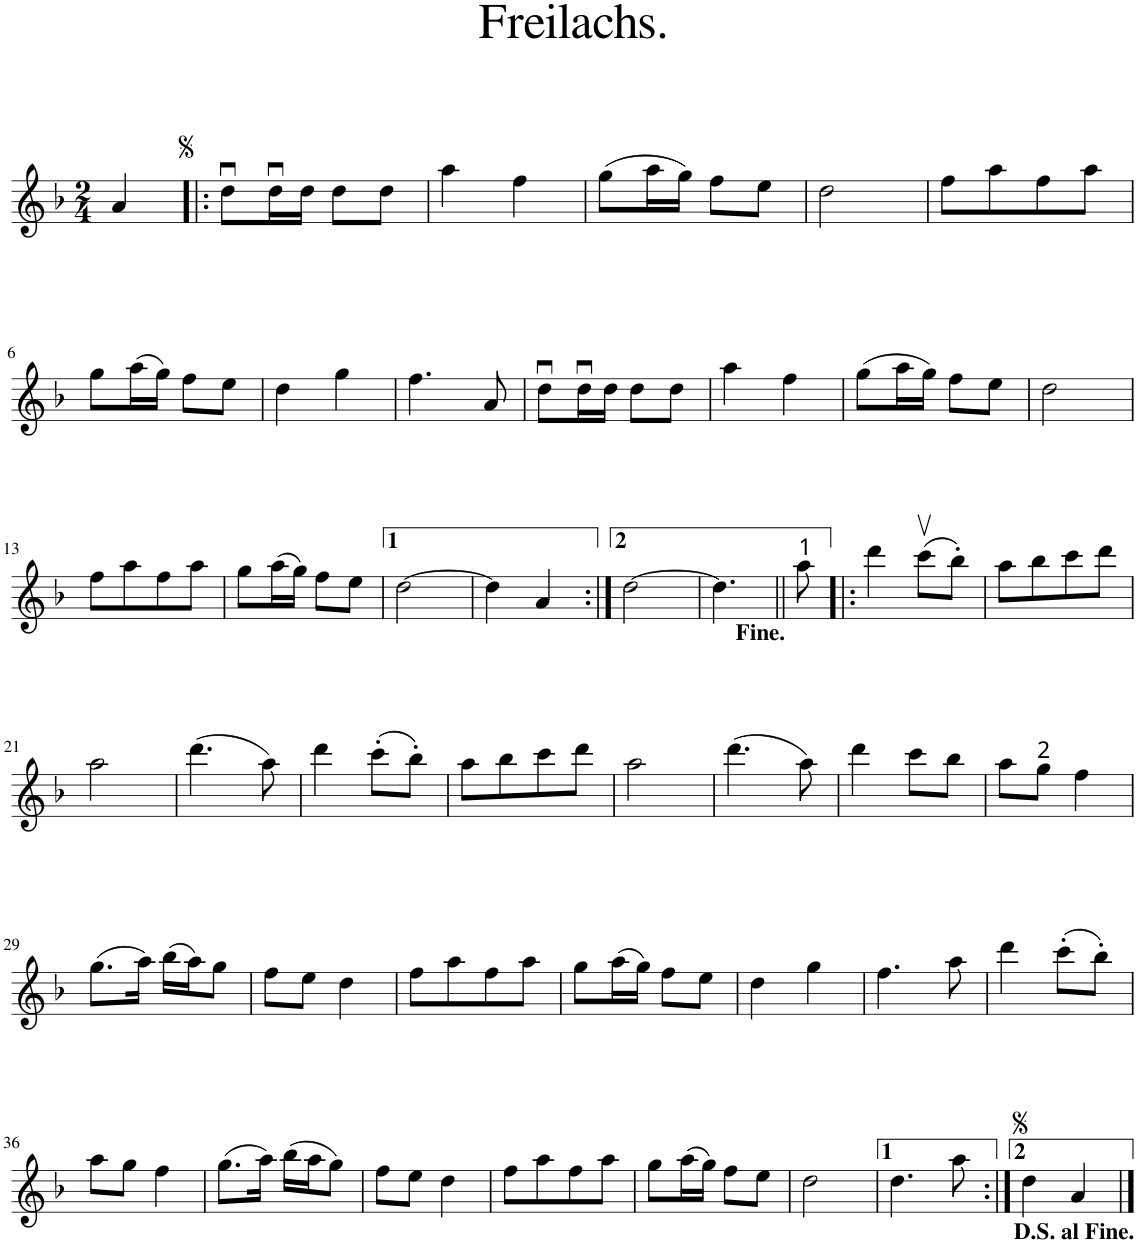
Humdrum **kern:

**kern
*part1
*staff1
*I"Piano
*I'Pno.
*clefG2
*k[b-]
*d:
*M2/4
=
4a/
=1!|:
8ddu\L
16ddu\L
16dd\JJ
8dd\L
8dd\J
=2
4aa\
4ff\
=3
(8gg\L
16aa\L
16gg\JJ)
8ff\L
8ee\J
=4
2dd\
=5
8ff\L
8aa\
8ff\
8aa\J
!!LO:LB:g=z
=6
8gg\L
(16aa\L
16gg\JJ)
8ff\L
8ee\J
=7
4dd\
4gg\
=8
4.ff\
8a/
=9
8ddu\L
16ddu\L
16dd\JJ
8dd\L
8dd\J
=10
4aa\
4ff\
=11
(8gg\L
16aa\L
16gg\JJ)
8ff\L
8ee\J
=12
2dd\
!!LO:LB:g=z
=13
8ff\L
8aa\
8ff\
8aa\J
=14
8gg\L
(16aa\L
16gg\JJ)
8ff\L
8ee\J
=15
[2dd\
=16
4dd\]
4a/
=17:|!
[2dd\
=18
4.dd\]
=18X1||
8aa\
=19!|:
4ddd\
(8cccv\L
8bb-'\J)
=20
8aa\L
8bb-\
8ccc\
8ddd\J
!!LO:LB:g=z
=21
2aa\
=22
(4.ddd\
8aa\)
=23
4ddd\
(8ccc'\L
8bb-'\J)
=24
8aa\L
8bb-\
8ccc\
8ddd\J
=25
2aa\
=26
(4.ddd\
8aa\)
=27
4ddd\
8ccc\L
8bb-\J
=28
8aa\L
8gg\J
4ff\
!!LO:LB:g=z
=29
(8.gg\L
16aa\Jk)
(16bb-\LL
16aa\J)
8gg\J
=30
8ff\L
8ee\J
4dd\
=31
8ff\L
8aa\
8ff\
8aa\J
=32
8gg\L
(16aa\L
16gg\JJ)
8ff\L
8ee\J
=33
4dd\
4gg\
=34
4.ff\
8aa\
=35
4ddd\
(8ccc'\L
8bb-'\J)
!!LO:LB:g=z
=36
8aa\L
8gg\J
4ff\
=37
(8.gg\L
16aa\Jk)
(16bb-\LL
16aa\J
8gg\J)
=38
8ff\L
8ee\J
4dd\
=39
8ff\L
8aa\
8ff\
8aa\J
=40
8gg\L
(16aa\L
16gg\JJ)
8ff\L
8ee\J
=41
2dd\
=42
4.dd\
8aa\
=43:|!
4dd\
4a/
==
*-
